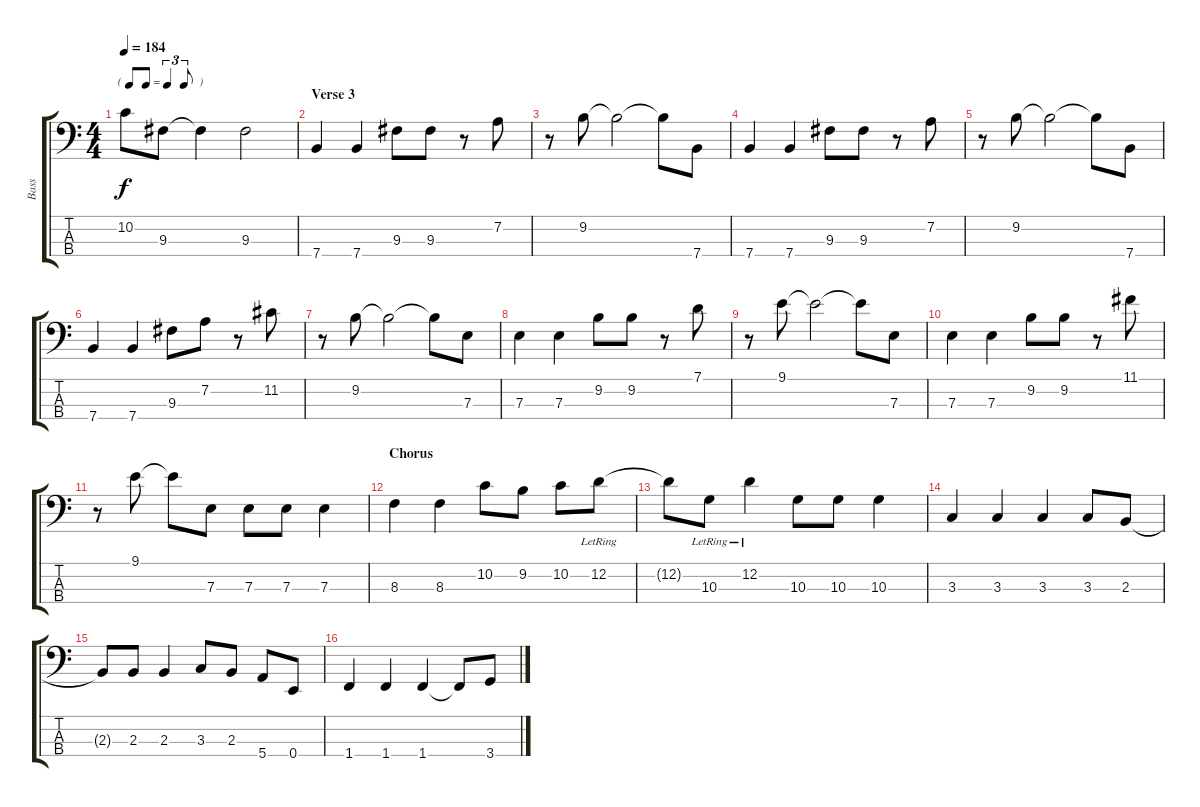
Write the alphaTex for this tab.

\track ("Bass" "Bass") {instrument electricbassfinger}
\staff {score tabs}
\tuning (G2 D2 A1 E1) {hide}
\ts (4 4)
\tf triplet8th
\tempo 184
\clef f4
\ks c
10.2.8{dy f} 9.3.8 9.3{t}.4 9.3.2 |
\section ("" "Verse 3")
7.4.4 7.4.4 9.3.8 9.3.8 r.8 7.2.8 |
r.8 9.2.8 9.2{t}.2 9.2{t}.8 7.4.8 |
7.4.4 7.4.4 9.3.8 9.3.8 r.8 7.2.8 |
r.8 9.2.8 9.2{t}.2 9.2{t}.8 7.4.8 |
7.4.4 7.4.4 9.3.8 7.2.8 r.8 11.2.8 |
r.8 9.2.8 9.2{t}.2 9.2{t}.8 7.3.8 |
7.3.4 7.3.4 9.2.8 9.2.8 r.8 7.1.8 |
r.8 9.1.8 9.1{t}.2 9.1{t}.8 7.3.8 |
7.3.4 7.3.4 9.2.8 9.2.8 r.8 11.1.8 |
r.8 9.1.8 9.1{t}.8 7.3.8 7.3.8 7.3.8 7.3.4 |
\section ("" "Chorus")
8.3.4 8.3.4 10.2.8 9.2.8 10.2.8 12.2{lr}.8 |
12.2{t}.8 10.3{lr}.8 12.2{lr}.4 10.3.8 10.3.8 10.3.4 |
3.3.4 3.3.4 3.3.4 3.3.8 2.3.8 |
2.3{t}.8 2.3.8 2.3.4 3.3.8 2.3.8 5.4.8 0.4.8 |
1.4.4 1.4.4 1.4.4 1.4{t}.8 3.4.8
